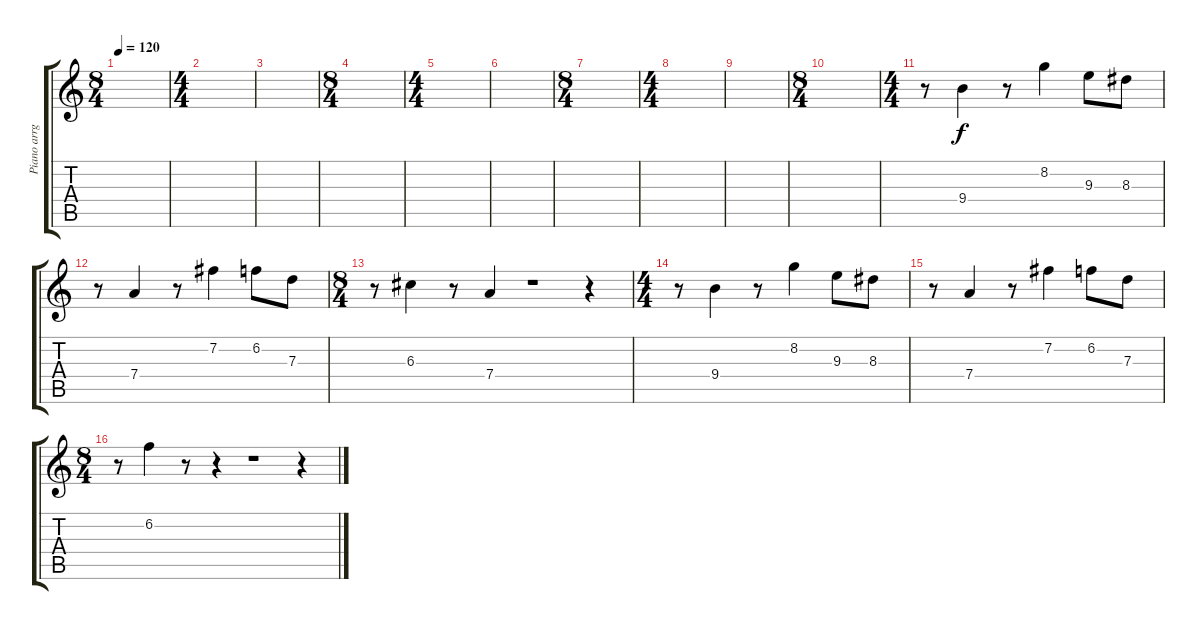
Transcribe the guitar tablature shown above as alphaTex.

\track ("Piano arrg. f/ guitar" "Piano arrg") {instrument electricguitarclean}
\staff {score tabs}
\tuning (E4 B3 G3 D3 A2 E2) {hide}
\ts (8 4)
\tempo 120
\clef g2
\ks c
|
\ts (4 4)
|
|
\ts (8 4)
|
\ts (4 4)
|
|
\ts (8 4)
|
\ts (4 4)
|
|
\ts (8 4)
|
\ts (4 4)
r.8 9.4.4 r.8 8.2.4 9.3.8 8.3.8 |
r.8 7.4.4 r.8 7.2.4 6.2.8 7.3.8 |
\ts (8 4)
r.8 6.3.4 r.8 7.4.4 r.1 r.4 |
\ts (4 4)
r.8 9.4.4 r.8 8.2.4 9.3.8 8.3.8 |
r.8 7.4.4 r.8 7.2.4 6.2.8 7.3.8 |
\ts (8 4)
r.8 6.2.4 r.8 r.4 r.1 r.4
